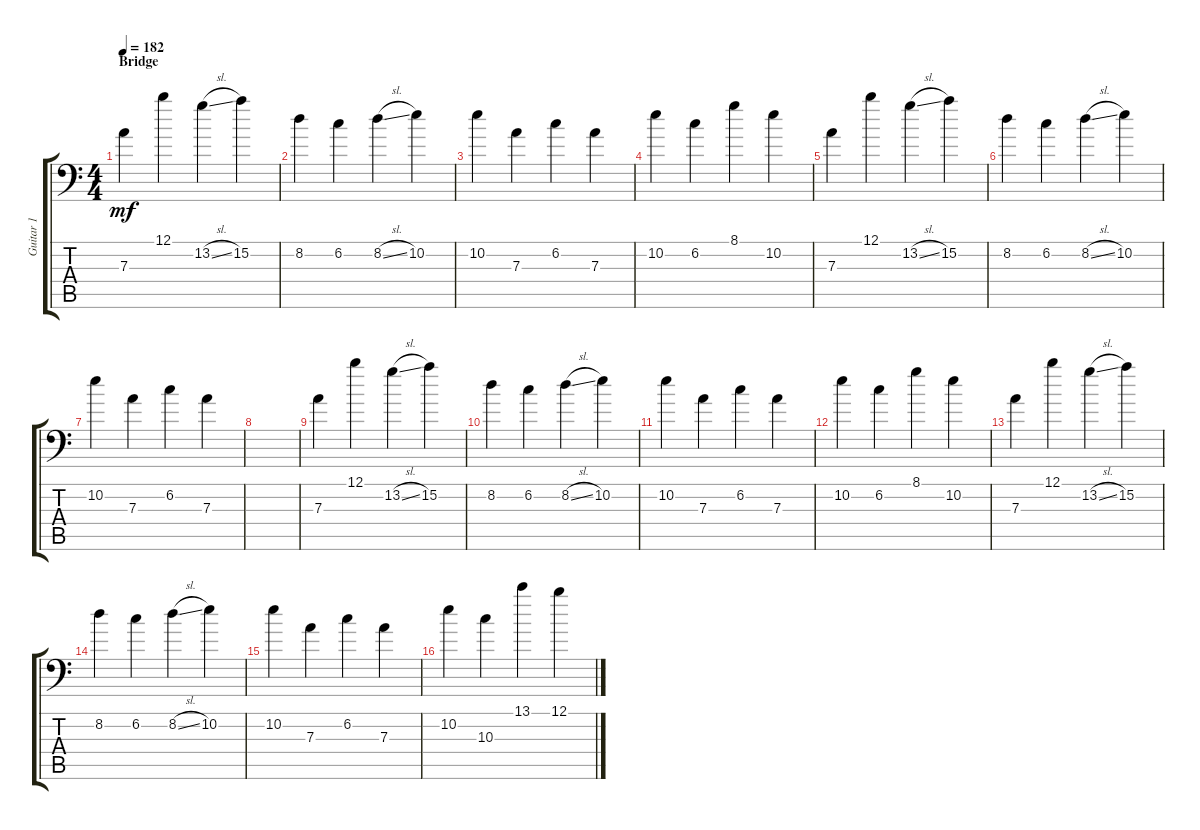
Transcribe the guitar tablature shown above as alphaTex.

\track ("Guitar 1" "Guitar 1") {instrument overdrivenguitar}
\staff {score tabs}
\tuning (B3 Gb3 D3 A2 E2 A1) {hide}
\ts (4 4)
\section ("" "Bridge")
\tempo 182
\clef f4
\ks c
7.3.4{dy mf} 12.1.4 13.2{sl}.4 15.2.4 |
8.2.4 6.2.4 8.2{sl}.4 10.2.4 |
10.2.4 7.3.4 6.2.4 7.3.4 |
10.2.4 6.2.4 8.1.4 10.2.4 |
7.3.4 12.1.4 13.2{sl}.4 15.2.4 |
8.2.4 6.2.4 8.2{sl}.4 10.2.4 |
10.2.4 7.3.4 6.2.4 7.3.4 |
|
7.3.4 12.1.4 13.2{sl}.4 15.2.4 |
8.2.4 6.2.4 8.2{sl}.4 10.2.4 |
10.2.4 7.3.4 6.2.4 7.3.4 |
10.2.4 6.2.4 8.1.4 10.2.4 |
7.3.4 12.1.4 13.2{sl}.4 15.2.4 |
8.2.4 6.2.4 8.2{sl}.4 10.2.4 |
10.2.4 7.3.4 6.2.4 7.3.4 |
10.2.4 10.3.4 13.1.4 12.1.4
